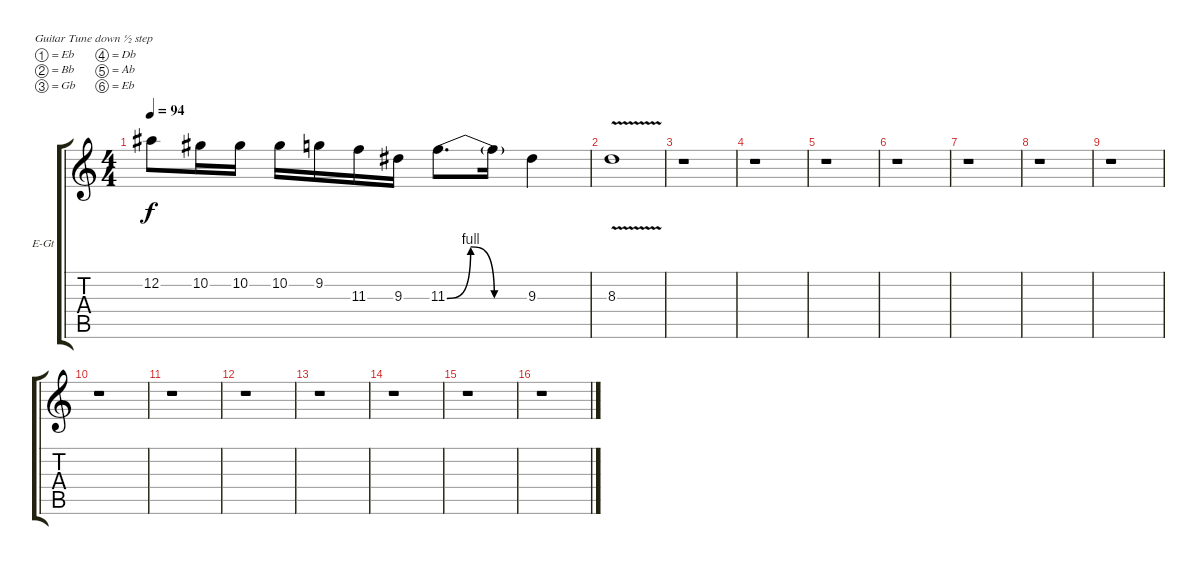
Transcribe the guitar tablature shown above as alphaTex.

\bracketExtendMode groupsimilarinstruments
\firstSystemTrackNameOrientation horizontal
\otherSystemsTrackNameOrientation horizontal
\track ("Lead" "E-Gt") {instrument overdrivenguitar}
\staff {score tabs}
\tuning (Eb4 Bb3 Gb3 Db3 Ab2 Eb2)
\ts (4 4)
\tempo 94
\clef g2
\ks c
12.2.8{dy f} 10.2.16 10.2.16 10.2.16 9.2.16 11.3.16 9.3.16 11.3{be (bendrelease 0 0 30 4 30 4 60 0)}.8{d} 11.3{be (hold 0 0 60 0) t}.16 9.3.4 |
8.3{v}.1 |
r.1 |
r.1 |
r.1 |
r.1 |
r.1 |
r.1 |
r.1 |
r.1 |
r.1 |
r.1 |
r.1 |
r.1 |
r.1 |
r.1
